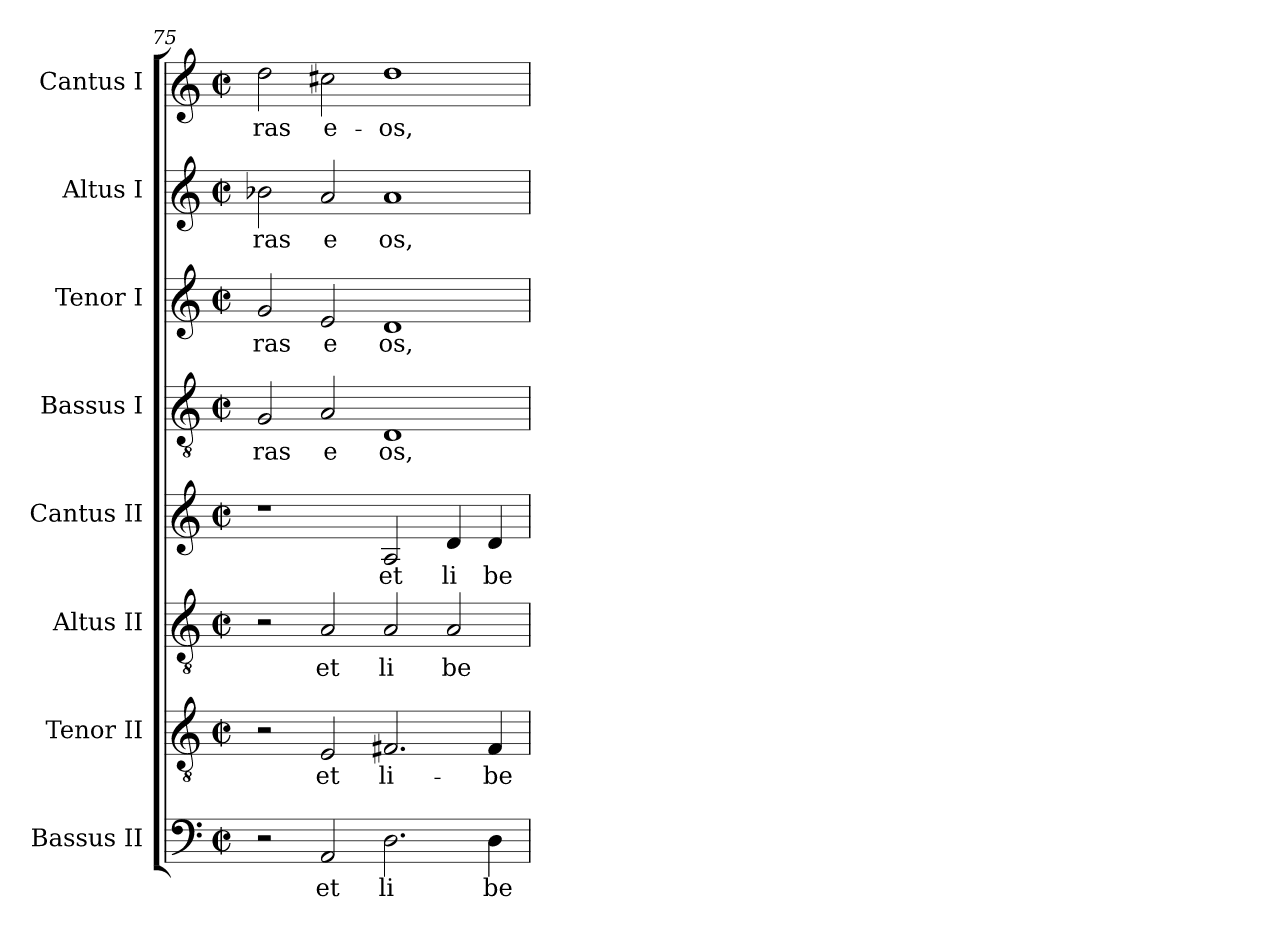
**kern	**text	**kern	**text	**kern	**text	**kern	**text	**kern	**text	**kern	**text	**kern	**text	**kern	**text
*part8	*part8	*part7	*part7	*part6	*part6	*part5	*part5	*part4	*part4	*part3	*part3	*part2	*part2	*part1	*part1
*staff8	*staff8	*staff7	*staff7	*staff6	*staff6	*staff5	*staff5	*staff4	*staff4	*staff3	*staff3	*staff2	*staff2	*staff1	*staff1
*I"Bassus II	*	*I"Tenor II	*	*I"Altus II	*	*I"Cantus II	*	*I"Bassus I	*	*I"Tenor I	*	*I"Altus I	*	*I"Cantus I	*
*clefF4	*	*clefGv2	*	*clefGv2	*	*clefG2	*	*clefGv2	*	*clefG2	*	*clefG2	*	*clefG2	*
*k[]	*	*k[]	*	*k[]	*	*k[]	*	*k[]	*	*k[]	*	*k[]	*	*k[]	*
*C:	*	*C:	*	*C:	*	*C:	*	*C:	*	*C:	*	*C:	*	*C:	*
*M2/2	*	*M2/2	*	*M2/2	*	*M2/2	*	*M2/2	*	*M2/2	*	*M2/2	*	*M2/2	*
*met(c|)	*	*met(c|)	*	*met(c|)	*	*met(c|)	*	*met(c|)	*	*met(c|)	*	*met(c|)	*	*met(c|)	*
=75	=75	=75	=75	=75	=75	=75	=75	=75	=75	=75	=75	=75	=75	=75	=75
!	!	!	!	!	!	!	!	!	!LO:LY:b:cj	!	!LO:LY:b:cj	!	!LO:LY:b:cj	!	!LO:LY:b:cj
2r	.	2r	.	2r	.	1r	.	2G/	ras	2g/	ras	2b-X\	ras	2dd\	-ras
!	!LO:LY:b:cj	!	!LO:LY:b:cj	!	!LO:LY:b:cj	!	!	!	!LO:LY:b:cj	!	!LO:LY:b:cj	!	!LO:LY:b:cj	!	!LO:LY:b:cj
2AA/	et	2E/	et	2A/	et	.	.	2A/	e	2e/	e	2a/	e	2cc#X\	e-
!	!LO:LY:b:cj	!	!LO:LY:b:cj	!	!LO:LY:b:cj	!	!LO:LY:b:cj	!	!LO:LY:b:cj	!	!LO:LY:b:cj	!	!LO:LY:b:cj	!	!LO:LY:b:cj
2.D\	li	2.F#X/	li-	2A/	li	2A/	et	1D	os,	1d	os,	1a	os,	1dd	-os,
!	!	!	!	!	!LO:LY:b:cj	!	!LO:LY:b:cj	!	!	!	!	!	!	!	!
.	.	.	.	2A/	be	4d/	li	.	.	.	.	.	.	.	.
!	!LO:LY:b:cj	!	!LO:LY:b:cj	!	!	!	!LO:LY:b:cj	!	!	!	!	!	!	!	!
4D\	be	4F#/	-be-	.	.	4d/	be	.	.	.	.	.	.	.	.
=	=	=	=	=	=	=	=	=	=	=	=	=	=	=	=
*-	*-	*-	*-	*-	*-	*-	*-	*-	*-	*-	*-	*-	*-	*-	*-
